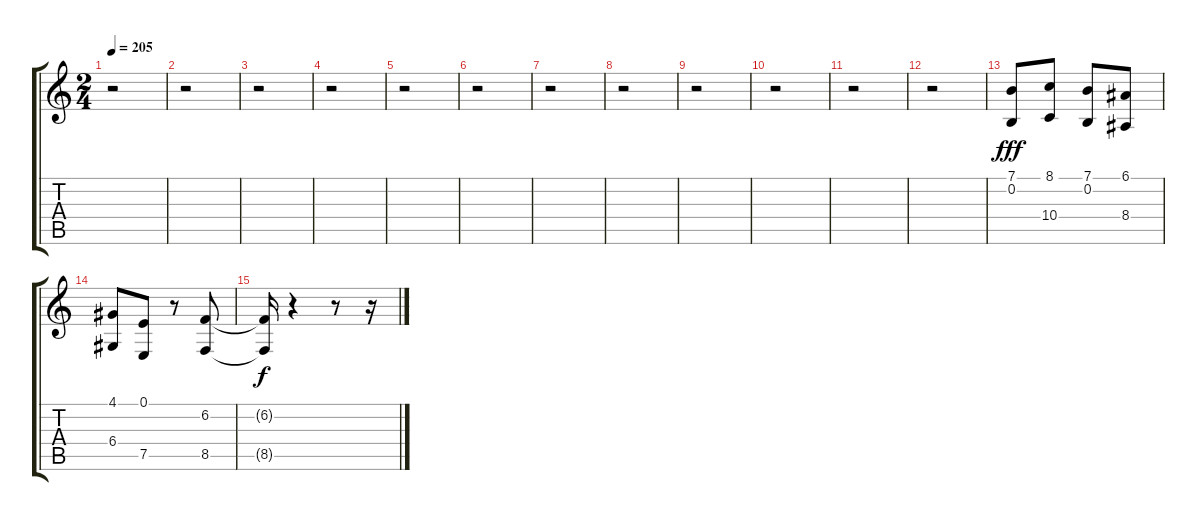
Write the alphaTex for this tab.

\track "" {instrument altosax}
\staff {score tabs}
\tuning (E4 B3 G3 D3 A2 E2) {hide}
\ts (2 4)
\tempo 205
\clef g2
\ks c
r.2{dy f} |
r.2 |
r.2 |
r.2 |
r.2 |
r.2 |
r.2 |
r.2 |
r.2 |
r.2 |
r.2 |
r.2 |
(7.1 0.2).8{dy fff} (8.1 10.4).8 (7.1 0.2).8 (6.1 8.4).8 |
(4.1 6.4).8 (0.1 7.5).8 r.8 (6.2 8.5).8 |
(6.2{t} 8.5{t}).16{dy f} r.4 r.8 r.16
